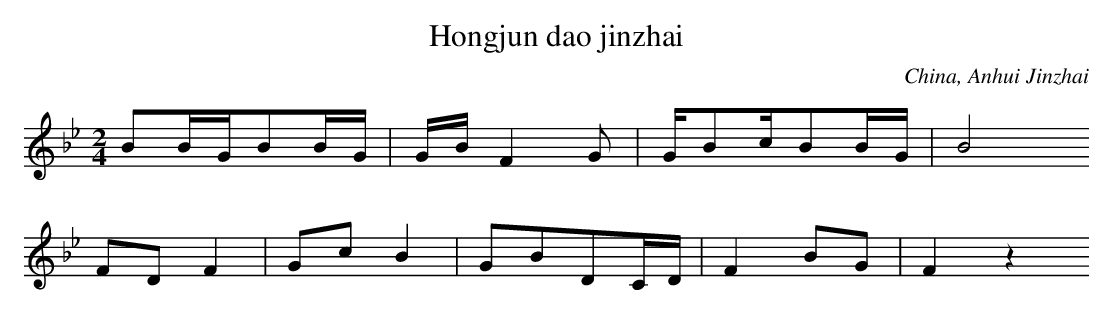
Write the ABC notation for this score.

X:1
T: Hongjun dao jinzhai
O: China, Anhui Jinzhai
M: 2/4
L: 1/16
K: Bb
B2BGB2BG | GBF4G2 | GB2cB2BG | B8
F2D2F4 | G2c2B4 | G2B2D2CD | F4B2G2 | F4z4
